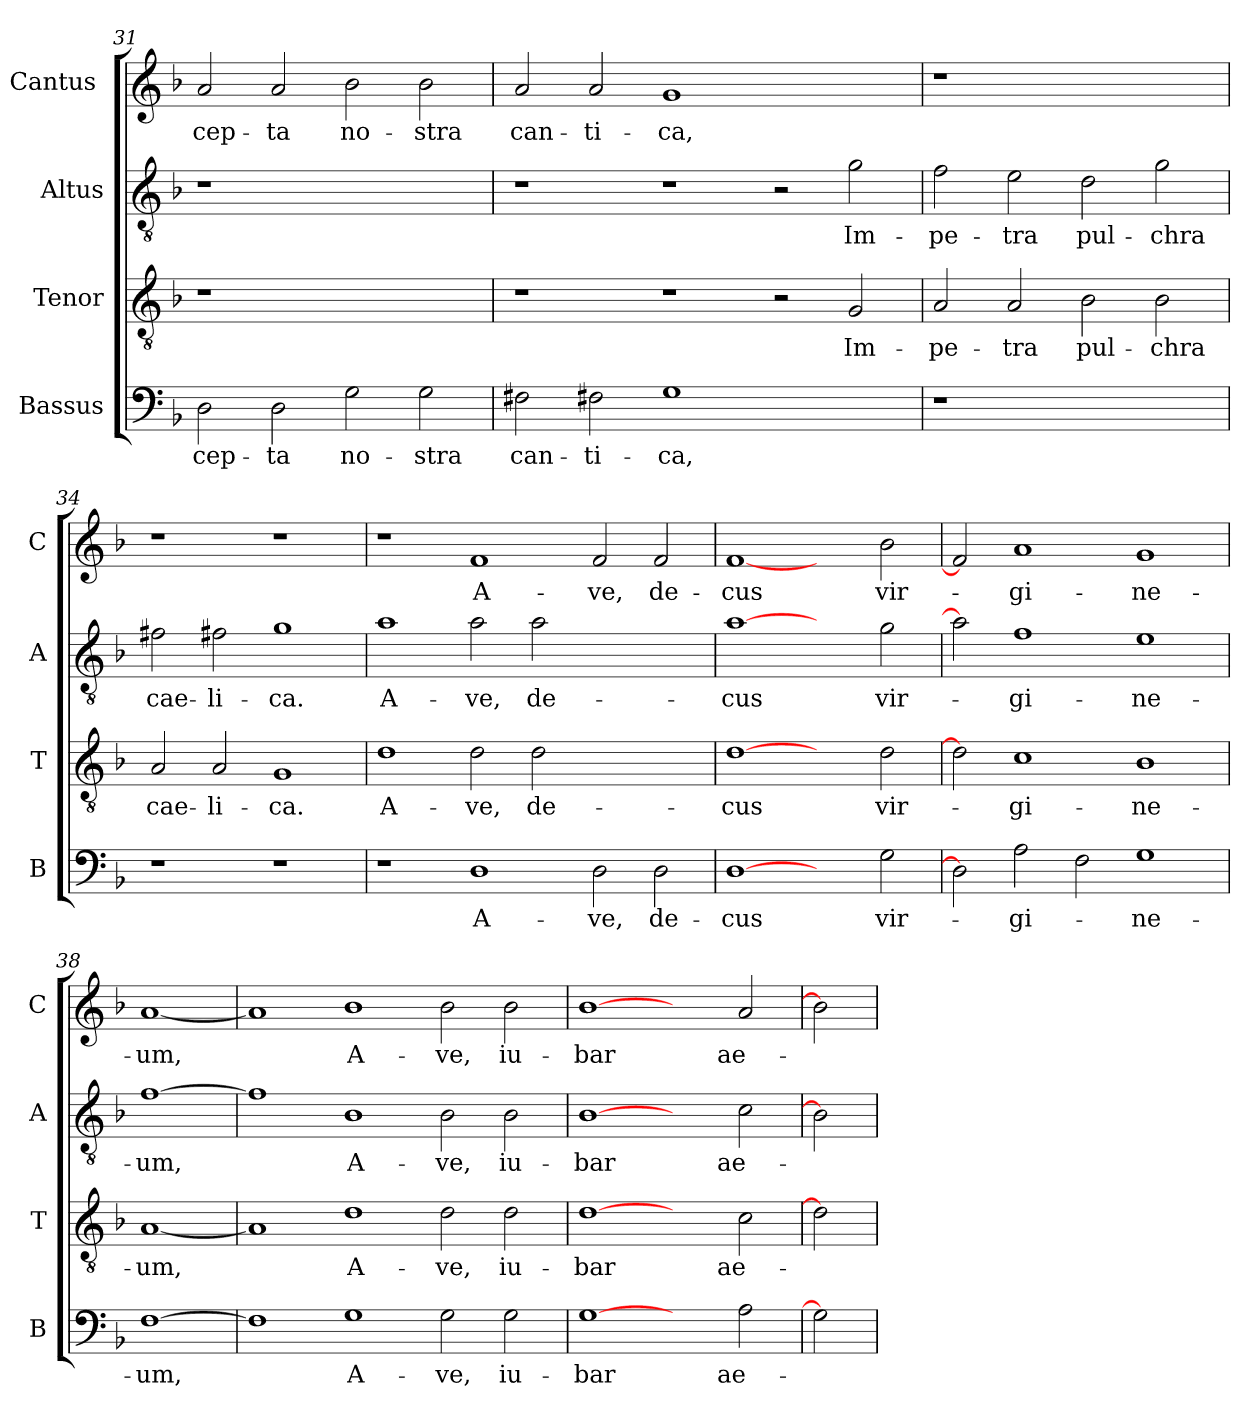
**kern	**text	**kern	**text	**kern	**text	**kern	**text
*part4	*part4	*part3	*part3	*part2	*part2	*part1	*part1
*staff4	*staff4	*staff3	*staff3	*staff2	*staff2	*staff1	*staff1
*I"Bassus	*	*I"Tenor	*	*I"Altus	*	*I"Cantus 	*
*I'B	*	*I'T	*	*I'A	*	*I'C	*
!!LO:LB:g=z
*clefF4	*	*clefGv2	*	*clefGv2	*	*clefG2	*
*k[b-]	*	*k[b-]	*	*k[b-]	*	*k[b-]	*
*F:	*	*F:	*	*F:	*	*F:	*
=31	=31	=31	=31	=31	=31	=31	=31
2D\	-cep-	1r	.	1r	.	2a/	-cep-
2D\	-ta	.	.	.	.	2a/	-ta
2G\	no-	1ryy	.	1ryy	.	2b-\	no-
2G\	-stra	.	.	.	.	2b-\	-stra
=32	=32	=32	=32	=32	=32	=32	=32
2F#X\	can-	1r	.	1r	.	2a/	can-
2F#X\	-ti-	.	.	.	.	2a/	-ti-
1G\	-ca,	1r	.	1r	.	1g/	-ca,
1ryy	.	2r	.	2r	.	1ryy	.
.	.	2G/	Im-	2g\	Im-	.	.
=33	=33	=33	=33	=33	=33	=33	=33
1r	.	2A/	-pe-	2f\	-pe-	1r	.
.	.	2A/	-tra	2e\	-tra	.	.
1ryy	.	2B-\	pul-	2d\	pul-	1ryy	.
.	.	2B-\	-chra	2g\	-chra	.	.
=34	=34	=34	=34	=34	=34	=34	=34
1r	.	2A/	cae-	2f#X\	cae-	1r	.
.	.	2A/	-li-	2f#X\	-li-	.	.
1r	.	1G/	-ca.	1g\	-ca.	1r	.
=35	=35	=35	=35	=35	=35	=35	=35
1r	.	1d\	A-	1a\	A-	1r	.
1D\	A-	2d\	-ve,	2a\	-ve,	1f/	A-
.	.	2d\	de-	2a\	de-	.	.
2D\	-ve,	1ryy	.	1ryy	.	2f/	-ve,
2D\	de-	.	.	.	.	2f/	de-
=36	=36	=36	=36	=36	=36	=36	=36
[1D\	-cus	[1d\	-cus	[1a\	-cus	[1f/	-cus
2ryy	.	2ryy	.	2ryy	.	2ryy	.
2G\	vir-	2d\	vir-	2g\	vir-	2b-\	vir-
!!LO:LB:g=z
=37	=37	=37	=37	=37	=37	=37	=37
2D\]	.	2d\]	.	2a\]	.	2f/]	.
2A\	-gi-	1c\	-gi-	1f\	-gi-	1a/	-gi-
2F\	.	.	.	.	.	.	.
1G\	-ne-	1B-\	-ne-	1e\	-ne-	1g/	-ne-
=38	=38	=38	=38	=38	=38	=38	=38
[1F\	-um,	[1A/	-um,	[1f\	-um,	[1a/	-um,
=39	=39	=39	=39	=39	=39	=39	=39
1F\]	.	1A/]	.	1f\]	.	1a/]	.
1G\	A-	1d\	A-	1B-\	A-	1b-\	A-
2G\	-ve,	2d\	-ve,	2B-\	-ve,	2b-\	-ve,
2G\	iu-	2d\	iu-	2B-\	iu-	2b-\	iu-
=40	=40	=40	=40	=40	=40	=40	=40
[1G\	-bar	[1d\	-bar	[1B-\	-bar	[1b-\	-bar
2ryy	.	2ryy	.	2ryy	.	2ryy	.
2A\	ae-	2c\	ae-	2c\	ae-	2a/	ae-
=41	=41	=41	=41	=41	=41	=41	=41
2G\]	.	2d\]	.	2B-\]	.	2b-\]	.
=	=	=	=	=	=	=	=
*-	*-	*-	*-	*-	*-	*-	*-
